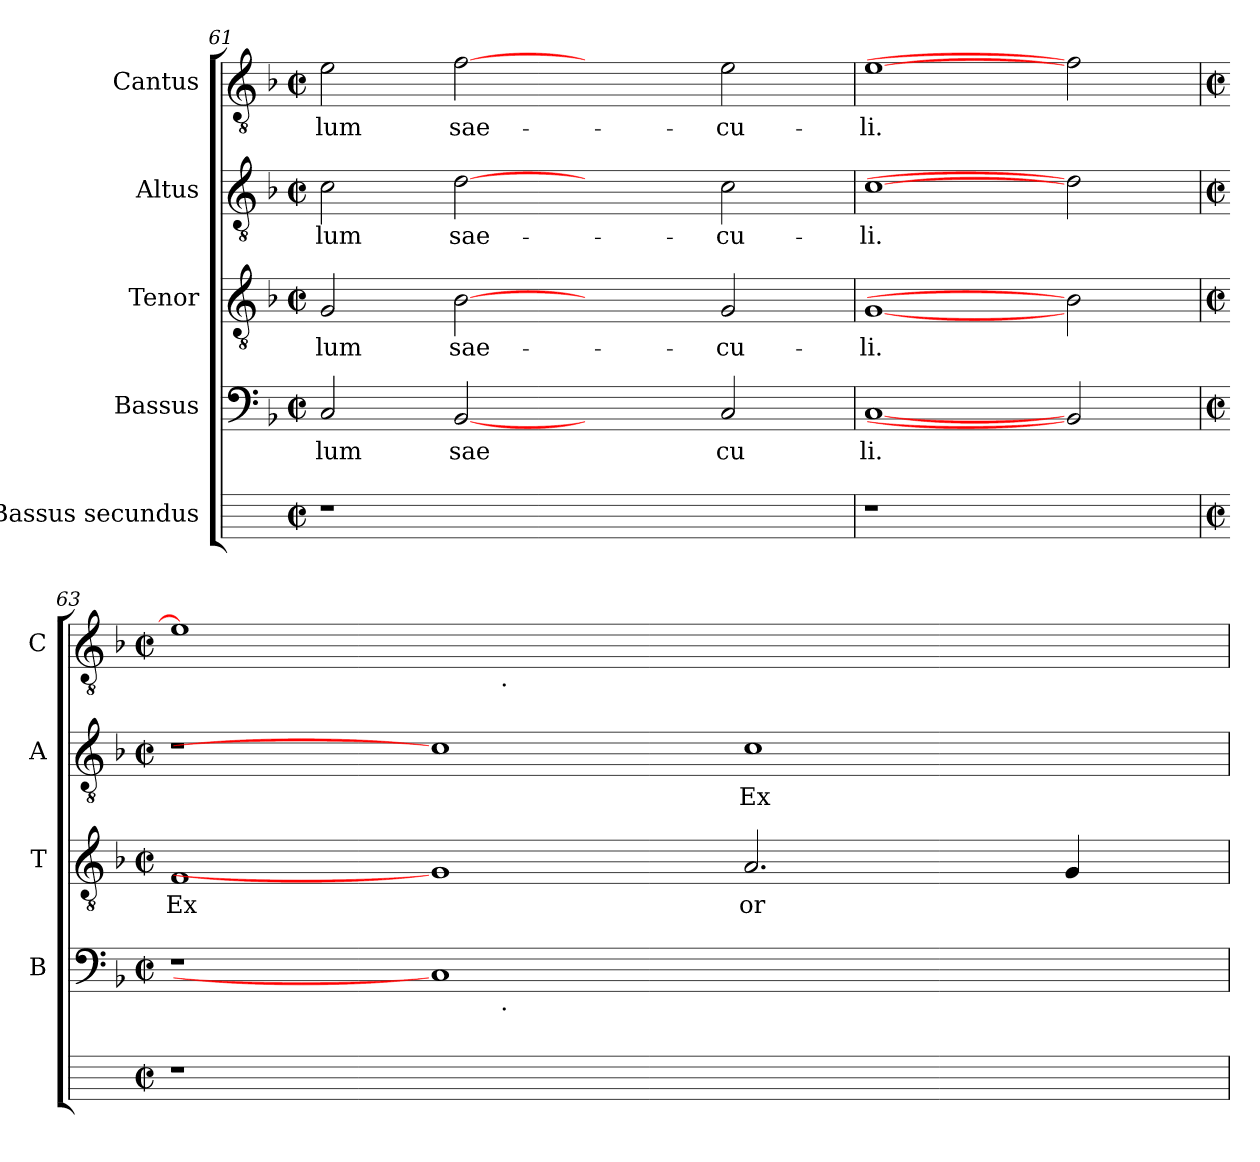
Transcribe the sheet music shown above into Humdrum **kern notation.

**kern	**kern	**text	**kern	**text	**kern	**text	**kern	**text
*part5	*part4	*part4	*part3	*part3	*part2	*part2	*part1	*part1
*staff5	*staff4	*staff4	*staff3	*staff3	*staff2	*staff2	*staff1	*staff1
*I"Bassus  secundus	*I"Bassus	*	*I"Tenor	*	*I"Altus	*	*I"Cantus	*
*	*I'B	*	*I'T	*	*I'A	*	*I'C	*
*	*clefF4	*	*clefGv2	*	*clefGv2	*	*clefGv2	*
*k[]	*k[b-]	*	*k[b-]	*	*k[b-]	*	*k[b-]	*
*C:	*F:	*	*F:	*	*F:	*	*F:	*
*M2/2	*M2/2	*	*M2/2	*	*M2/2	*	*M2/2	*
*met(c|)	*met(c|)	*	*met(c|)	*	*met(c|)	*	*met(c|)	*
=61	=61	=61	=61	=61	=61	=61	=61	=61
!	!	!LO:LY:b:cj	!	!LO:LY:b:cj	!	!LO:LY:b:cj	!	!LO:LY:b:cj
1r	2C/	lum	2G/	-lum	2c\	-lum	2e\	-lum
!	!	!LO:LY:b:cj	!	!LO:LY:b:cj	!	!LO:LY:b:cj	!	!LO:LY:b:cj
.	[2BB-	sae	[2B-	sae-	[2d	sae-	[2f	sae-
1ryy	2ryy	.	2ryy	.	2ryy	.	2ryy	.
!	!	!LO:LY:b:cj	!	!LO:LY:b:cj	!	!LO:LY:b:cj	!	!LO:LY:b:cj
.	2C/	cu	2G/	-cu-	2c\	-cu-	2e\	-cu-
=62	=62	=62	=62	=62	=62	=62	=62	=62
!	!	!LO:LY:b:cj	!	!LO:LY:b:cj	!	!LO:LY:b:cj	!	!LO:LY:b:cj
1r	[1C	li.	[1G	-li.	[1c	-li.	[1e	-li.
2ryy	2BB-]	.	2B-]	.	2d]	.	2f]	.
!!LO:PB:g=z
=63!	=63!	=63!	=63!	=63!	=63!	=63!	=63!	=63!
*M2/2	*M2/2	*	*M2/2	*	*M2/2	*	*M2/2	*
*met(c|)	*met(c|)	*	*met(c|)	*	*met(c|)	*	*met(c|)	*
!	!	!	!	!LO:LY:b:cj	!	!	!	!
*	*^	*	*	*	*	*	*	*
1r	1r	1ryy	.	1F	Ex	1r	.	1e]	.
0ryy	1C]	16..ryy	.	1G]	.	1c]	.	16..ryy	.
!	!	!	!	!	!	!	!	!LO:TX:b:t=.	!
!	!	!LO:TX:b:t=.	!	!	!	!	!	!	!
.	.	1ryy	.	.	.	.	.	1ryy	.
!	!	!	!	!	!LO:LY:b:cj	!	!LO:LY:b:cj	!	!
.	1ryy	.	.	2.A/	or	1c	Ex-	.	.
.	.	2ryy	.	.	.	.	.	2ryy	.
.	.	4ryy	.	.	.	.	.	4ryy	.
!	!	!	!	!	!LO:LY:b:cj	!	!	!	!
.	.	.	.	4G/	.	.	.	.	.
.	.	8ryy	.	.	.	.	.	8ryy	.
.	.	64ryy	.	.	.	.	.	64ryy	.
*	*v	*v	*	*	*	*	*	*	*
=	=	=	=	=	=	=	=	=
*-	*-	*-	*-	*-	*-	*-	*-	*-
